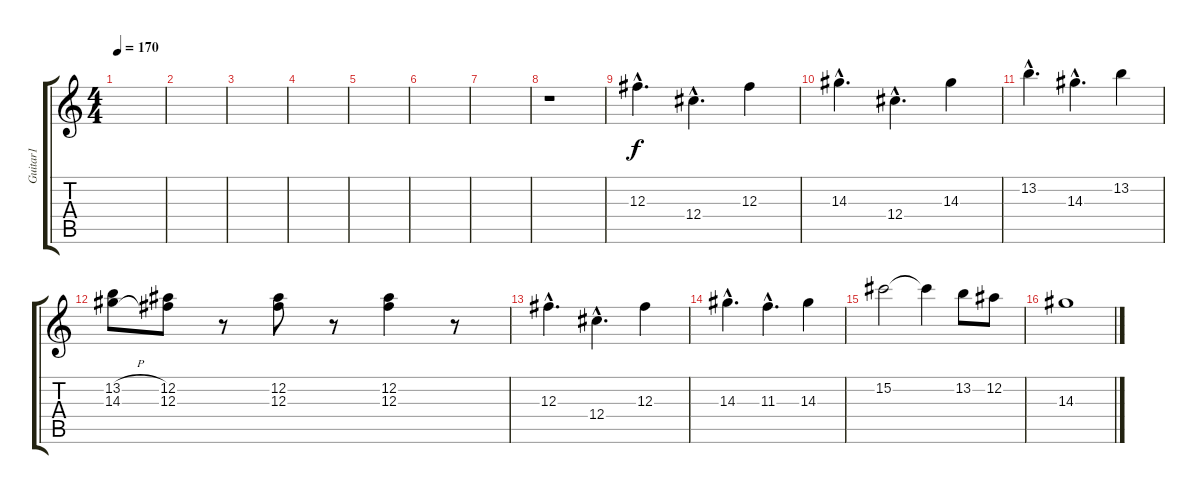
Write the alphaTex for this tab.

\track ("Guitar1" "Guitar1") {instrument distortionguitar}
\staff {score tabs}
\tuning (Eb4 Bb3 Gb3 Db3 Ab2 Eb2) {hide}
\ts (4 4)
\tempo 170
\clef g2
\ks c
|
|
|
|
|
|
|
r.1 |
12.3{hac}.4{d} 12.4{hac}.4{d} 12.3.4 |
14.3{hac}.4{d} 12.4{hac}.4{d} 14.3.4 |
13.2{hac}.4{d} 14.3{hac}.4{d} 13.2.4 |
(13.2{h} 14.3{h}).8 (12.2 12.3).8 r.8 (12.2 12.3).8 r.8 (12.2 12.3).4 r.8 |
12.3{hac}.4{d} 12.4{hac}.4{d} 12.3.4 |
14.3{hac}.4{d} 11.3{hac}.4{d} 14.3.4 |
15.2.2 15.2{t}.4 13.2.8 12.2.8 |
14.3.1
